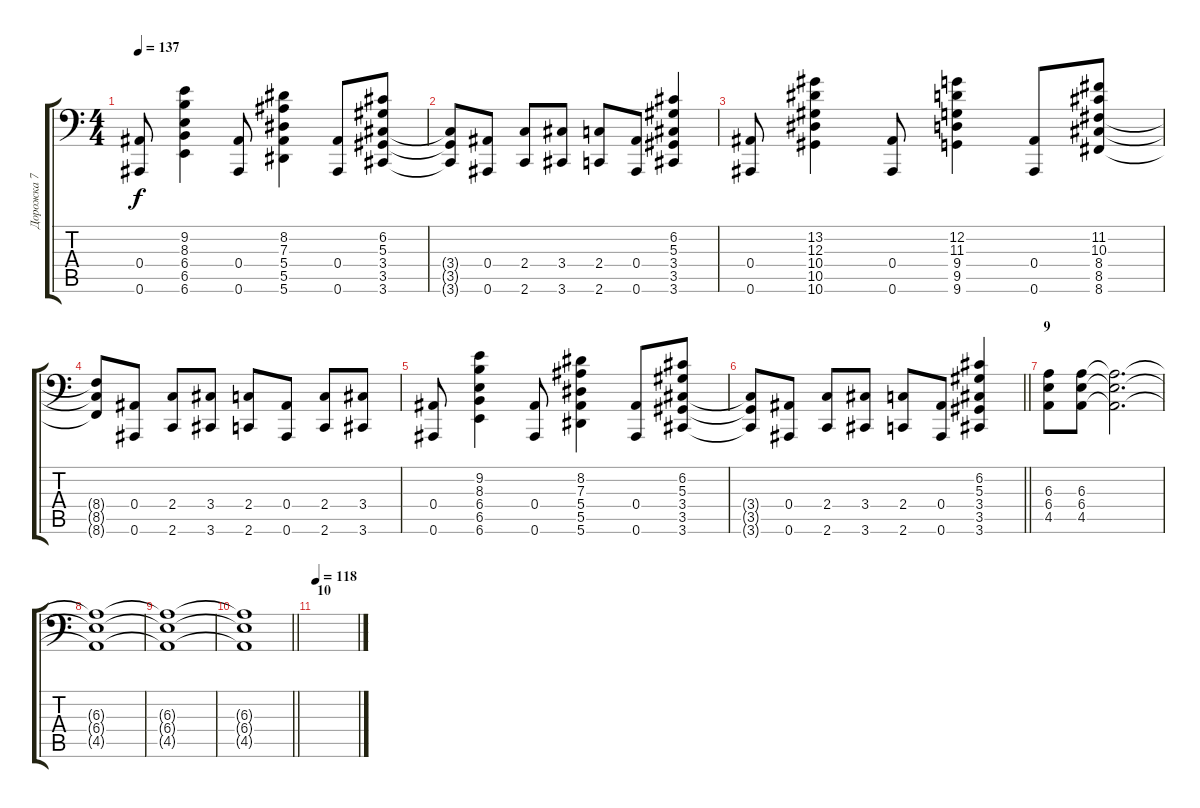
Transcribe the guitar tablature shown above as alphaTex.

\track ("Дорожка 7" "Дорожка 7") {instrument stringensemble1}
\staff {score tabs}
\tuning (C4 G3 Eb3 Bb2 F2 Bb1) {hide}
\ts (4 4)
\tempo 137
\clef f4
\ks c
(0.4 0.6).8{dy f} (9.2 8.3 6.4 6.5 6.6).4 (0.4 0.6).8 (8.2 7.3 5.4 5.5 5.6).4 (0.4 0.6).8 (6.2 5.3 3.4 3.5 3.6).8 |
(3.4{t} 3.5{t} 3.6{t}).8 (0.4 0.6).8 (2.4 2.6).8 (3.4 3.6).8 (2.4 2.6).8 (0.4 0.6).8 (6.2 5.3 3.4 3.5 3.6).4 |
(0.4 0.6).8{volume 8} (13.2 12.3 10.4 10.5 10.6).4 (0.4 0.6).8 (12.2 11.3 9.4 9.5 9.6).4 (0.4 0.6).8 (11.2 10.3 8.4 8.5 8.6).8 |
(8.4{t} 8.5{t} 8.6{t}).8 (0.4 0.6).8 (2.4 2.6).8 (3.4 3.6).8 (2.4 2.6).8 (0.4 0.6).8 (2.4 2.6).8 (3.4 3.6).8 |
(0.4 0.6).8 (9.2 8.3 6.4 6.5 6.6).4 (0.4 0.6).8 (8.2 7.3 5.4 5.5 5.6).4 (0.4 0.6).8 (6.2 5.3 3.4 3.5 3.6).8 |
\barLineRight lightlight
(3.4{t} 3.5{t} 3.6{t}).8 (0.4 0.6).8 (2.4 2.6).8 (3.4 3.6).8 (2.4 2.6).8 (0.4 0.6).8 (6.2 5.3 3.4 3.5 3.6).4 |
\section ("" "9")
(6.3 6.4 4.5).8 (6.3 6.4 4.5).8 (6.3{t} 6.4{t} 4.5{t}).2{d} |
(6.3{t} 6.4{t} 4.5{t}).1 |
(6.3{t} 6.4{t} 4.5{t}).1 |
\barLineRight lightlight
(6.3{t} 6.4{t} 4.5{t}).1 |
\section ("" "10")
\tempo 118
